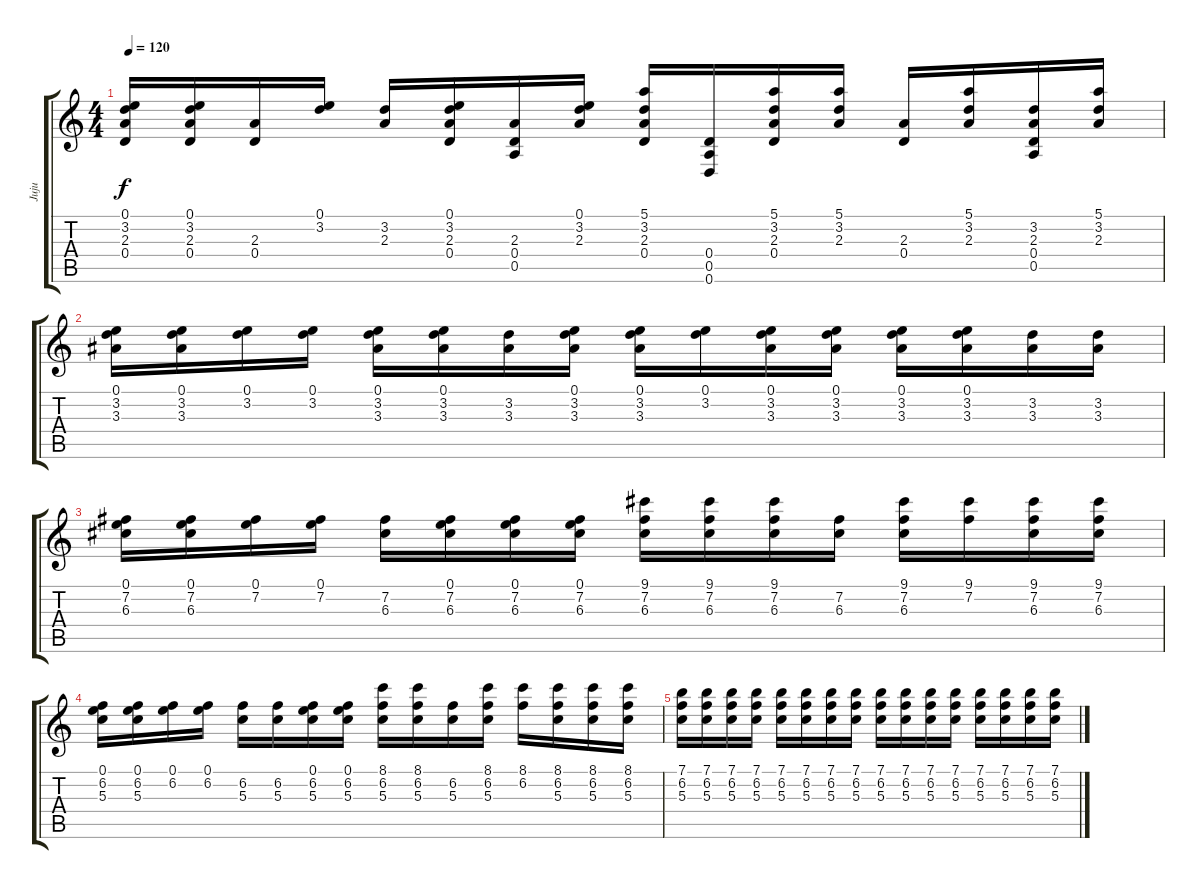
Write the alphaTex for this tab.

\track ("Juju" "Juju") {instrument distortionguitar}
\staff {score tabs}
\tuning (E4 B3 G3 D3 A2 D2) {hide}
\ts (4 4)
\tempo 120
\clef g2
\ks c
(0.1 3.2 2.3 0.4).16{dy f} (0.1 3.2 2.3 0.4).16 (2.3 0.4).16 (0.1 3.2).16 (3.2 2.3).16 (0.1 3.2 2.3 0.4).16 (2.3 0.4 0.5).16 (0.1 3.2 2.3).16 (5.1 3.2 2.3 0.4).16 (0.4 0.5 0.6).16 (5.1 3.2 2.3 0.4).16 (5.1 3.2 2.3).16 (2.3 0.4).16 (5.1 3.2 2.3).16 (3.2 2.3 0.4 0.5).16 (5.1 3.2 2.3).16 |
(0.1 3.2 3.3).16 (0.1 3.2 3.3).16 (0.1 3.2).16 (0.1 3.2).16 (0.1 3.2 3.3).16 (0.1 3.2 3.3).16 (3.2 3.3).16 (0.1 3.2 3.3).16 (0.1 3.2 3.3).16 (0.1 3.2).16 (0.1 3.2 3.3).16 (0.1 3.2 3.3).16 (0.1 3.2 3.3).16 (0.1 3.2 3.3).16 (3.2 3.3).16 (3.2 3.3).16 |
(0.1 7.2 6.3).16 (0.1 7.2 6.3).16 (0.1 7.2).16 (0.1 7.2).16 (7.2 6.3).16 (0.1 7.2 6.3).16 (0.1 7.2 6.3).16 (0.1 7.2 6.3).16 (9.1 7.2 6.3).16 (9.1 7.2 6.3).16 (9.1 7.2 6.3).16 (7.2 6.3).16 (9.1 7.2 6.3).16 (9.1 7.2).16 (9.1 7.2 6.3).16 (9.1 7.2 6.3).16 |
(0.1 6.2 5.3).16 (0.1 6.2 5.3).16 (0.1 6.2).16 (0.1 6.2).16 (6.2 5.3).16 (6.2 5.3).16 (0.1 6.2 5.3).16 (0.1 6.2 5.3).16 (8.1 6.2 5.3).16 (8.1 6.2 5.3).16 (6.2 5.3).16 (8.1 6.2 5.3).16 (8.1 6.2).16 (8.1 6.2 5.3).16 (8.1 6.2 5.3).16 (8.1 6.2 5.3).16 |
(7.1 6.2 5.3).16 (7.1 6.2 5.3).16 (7.1 6.2 5.3).16 (7.1 6.2 5.3).16 (7.1 6.2 5.3).16 (7.1 6.2 5.3).16 (7.1 6.2 5.3).16 (7.1 6.2 5.3).16 (7.1 6.2 5.3).16 (7.1 6.2 5.3).16 (7.1 6.2 5.3).16 (7.1 6.2 5.3).16 (7.1 6.2 5.3).16 (7.1 6.2 5.3).16 (7.1 6.2 5.3).16 (7.1 6.2 5.3).16
